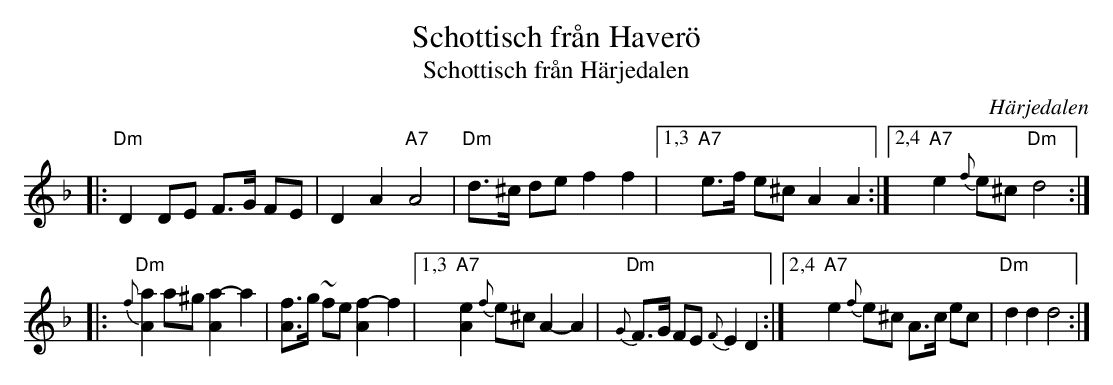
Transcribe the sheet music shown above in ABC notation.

X:1
T: Schottisch fr\aan Haver\"o
T: Schottisch fr\aan H\"arjedalen
O: H\"arjedalen
M: C |
L: 1/8
K: Dm
|: "Dm"D2 DE F>G FE | D2 A2 "A7"A4 | "Dm"d>^c de f2 f2 \
|1,3 "A7"e>f e^c A2 A2 :|2,4 "A7"e2 {f}e^c "Dm"d4 :|
|: "Dm"{f}[a2A2] a^g [a2A2]- a2 | [fA]>g ~fe [f2A2]- f2 \
|1,3 "A7"[e2A2] {f}e^c A2- A2 | "Dm"{G}F>G FE {F}E2 D2 \
:|2,4 "A7"e2 {f}e^c A>c ec | "Dm"d2 d2 d4 :|
